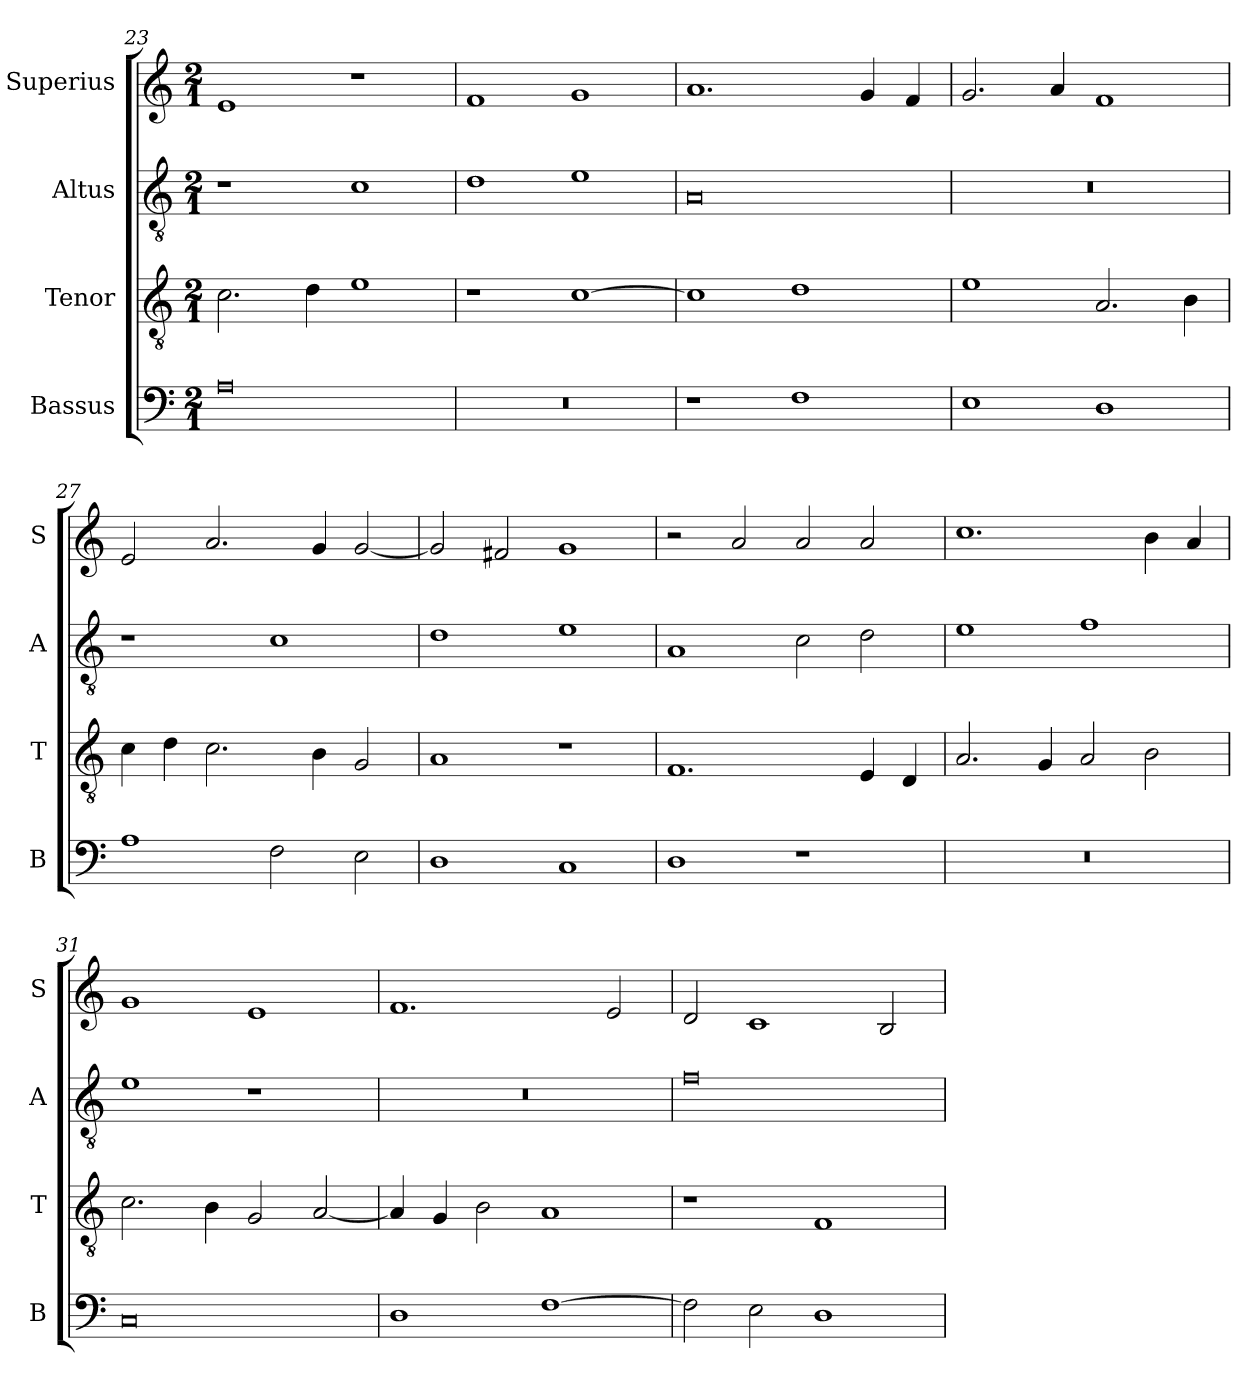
**kern	**kern	**kern	**kern
*part4	*part3	*part2	*part1
*staff4	*staff3	*staff2	*staff1
*I"Bassus	*I"Tenor	*I"Altus	*I"Superius
*I'B	*I'T	*I'A	*I'S
*clefF4	*clefGv2	*clefGv2	*clefG2
*k[]	*k[]	*k[]	*k[]
*M2/1	*M2/1	*M2/1	*M2/1
=23	=23	=23	=23
0A	2.c\	1r	1e
.	4d\	.	.
.	1e	1c	1r
=24	=24	=24	=24
0r	1r	1d	1f
.	[1c	1e	1g
=25	=25	=25	=25
1r	1c]	0A	1.a
1F	1d	.	.
.	.	.	4g/
.	.	.	4f/
=26	=26	=26	=26
1E	1e	0r	2.g/
.	.	.	4a/
1D	2.A/	.	1f
.	4B\	.	.
=27	=27	=27	=27
1A	4c\	1r	2e/
.	4d\	.	.
.	2.c\	.	2.a/
2F\	.	1c	.
.	4B\	.	4g/
2E\	2G/	.	[2g/
=28	=28	=28	=28
1D	1A	1d	2g/]
.	.	.	2f#X/
1C	1r	1e	1g
=29	=29	=29	=29
1D	1.F	1A	2r
.	.	.	2a/
1r	.	2c\	2a/
.	4E/	2d\	2a/
.	4D/	.	.
=30	=30	=30	=30
0r	2.A/	1e	1.cc
.	4G/	.	.
.	2A/	1f	.
.	2B\	.	4b\
.	.	.	4a/
=31	=31	=31	=31
0C	2.c\	1e	1g
.	4B\	.	.
.	2G/	1r	1e
.	[2A/	.	.
=32	=32	=32	=32
1D	4A/]	0r	1.f
.	4G/	.	.
.	2B\	.	.
[1F	1A	.	.
.	.	.	2e/
=33	=33	=33	=33
2F\]	1r	0f	2d/
2E\	.	.	1c
1D	1F	.	.
.	.	.	2B/
=	=	=	=
*-	*-	*-	*-
